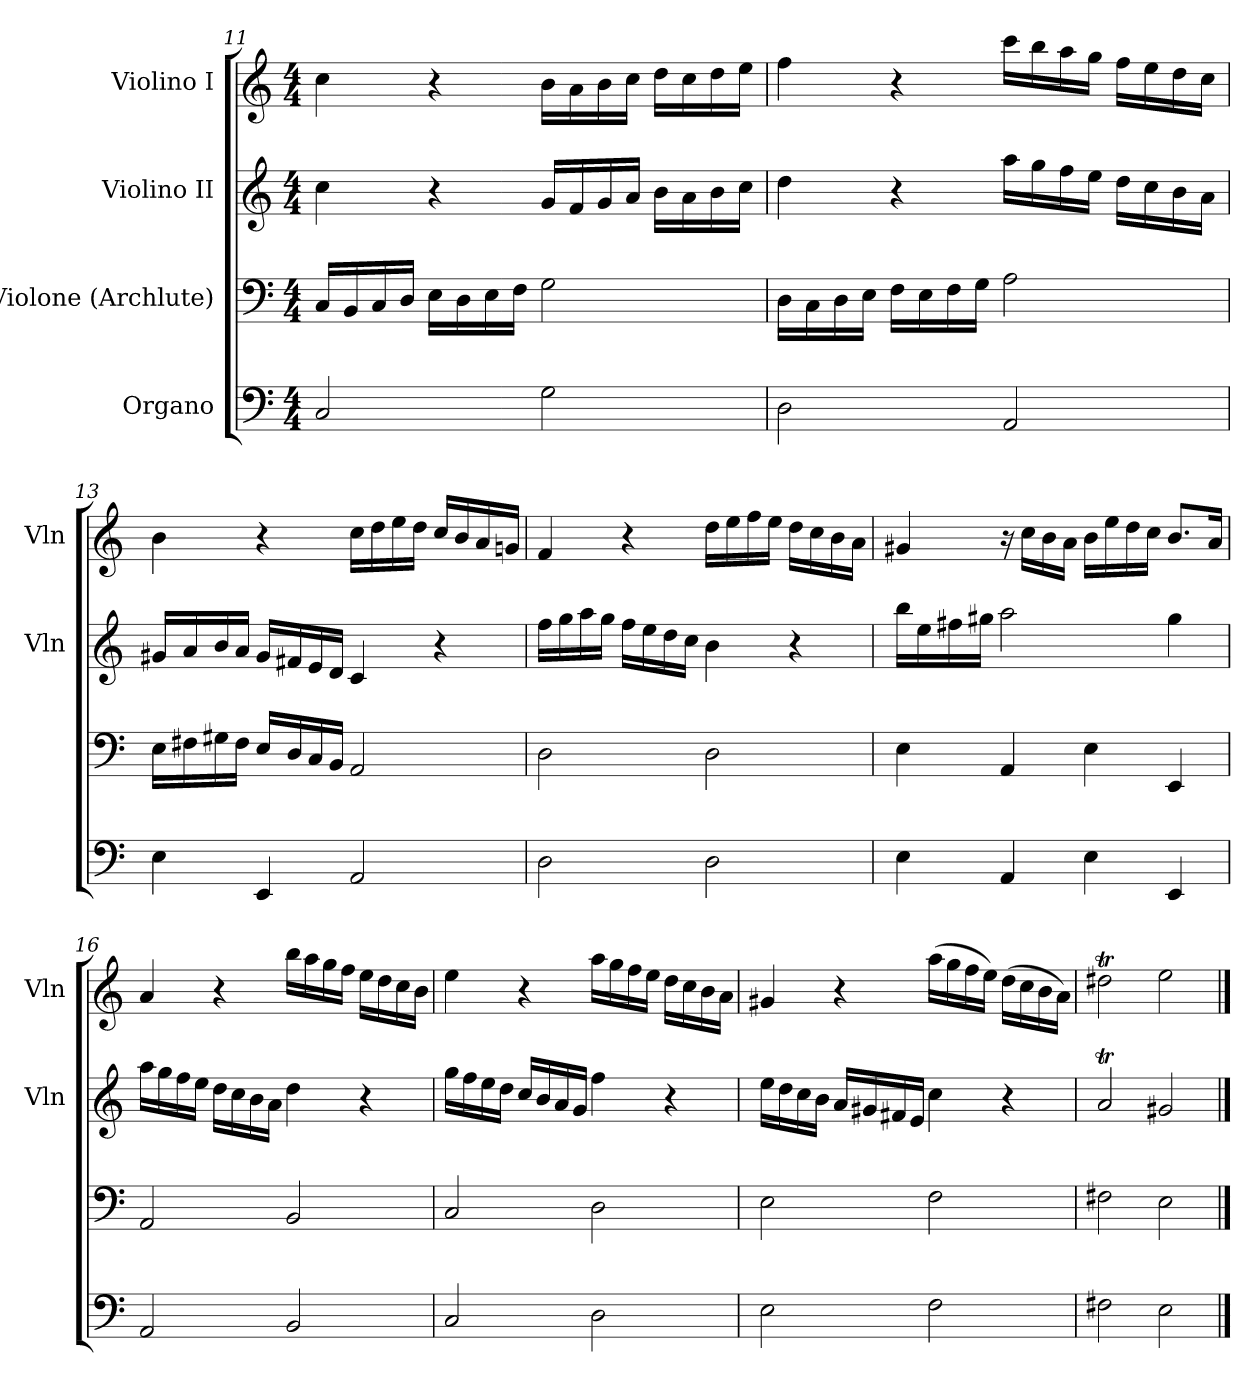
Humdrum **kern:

**kern	**kern	**kern	**kern
*part4	*part3	*part2	*part1
*staff4	*staff3	*staff2	*staff1
*I"Organo	*I"Violone (Archlute)	*I"Violino II	*I"Violino I
*	*	*I'Vln	*I'Vln
*clefF4	*clefF4	*clefG2	*clefG2
*k[]	*k[]	*k[]	*k[]
*a:	*a:	*a:	*a:
*M4/4	*M4/4	*M4/4	*M4/4
=11	=11	=11	=11
2C/	16C/LL	4cc\	4cc\
.	16BB/	.	.
.	16C/	.	.
.	16D/JJ	.	.
.	16E\LL	4r	4r
.	16D\	.	.
.	16E\	.	.
.	16F\JJ	.	.
2G\	2G\	16g/LL	16b\LL
.	.	16f/	16a\
.	.	16g/	16b\
.	.	16a/JJ	16cc\JJ
.	.	16b\LL	16dd\LL
.	.	16a\	16cc\
.	.	16b\	16dd\
.	.	16cc\JJ	16ee\JJ
=12	=12	=12	=12
2D\	16D\LL	4dd\	4ff\
.	16C\	.	.
.	16D\	.	.
.	16E\JJ	.	.
.	16F\LL	4r	4r
.	16E\	.	.
.	16F\	.	.
.	16G\JJ	.	.
2AA/	2A\	16aa\LL	16ccc\LL
.	.	16gg\	16bb\
.	.	16ff\	16aa\
.	.	16ee\JJ	16gg\JJ
.	.	16dd\LL	16ff\LL
.	.	16cc\	16ee\
.	.	16b\	16dd\
.	.	16a\JJ	16cc\JJ
=13	=13	=13	=13
4E\	16E\LL	16g#X/LL	4b\
.	16F#X\	16a/	.
.	16G#X\	16b/	.
.	16F#\JJ	16a/JJ	.
4EE/	16E/LL	16g#/LL	4r
.	16D/	16f#X/	.
.	16C/	16e/	.
.	16BB/JJ	16d/JJ	.
2AA/	2AA/	4c/	16cc\LL
.	.	.	16dd\
.	.	.	16ee\
.	.	.	16dd\JJ
.	.	4r	16cc/LL
.	.	.	16b/
.	.	.	16a/
.	.	.	16gn/JJ
=14	=14	=14	=14
2D\	2D\	16ff\LL	4f/
.	.	16gg\	.
.	.	16aa\	.
.	.	16gg\JJ	.
.	.	16ff\LL	4r
.	.	16ee\	.
.	.	16dd\	.
.	.	16cc\JJ	.
2D\	2D\	4b\	16dd\LL
.	.	.	16ee\
.	.	.	16ff\
.	.	.	16ee\JJ
.	.	4r	16dd\LL
.	.	.	16cc\
.	.	.	16b\
.	.	.	16a\JJ
=15	=15	=15	=15
4E\	4E\	16bb\LL	4g#X/
.	.	16ee\	.
.	.	16ff#X\	.
.	.	16gg#X\JJ	.
4AA/	4AA/	2aa\	16r
.	.	.	16cc\LL
.	.	.	16b\
.	.	.	16a\JJ
4E\	4E\	.	16b\LL
.	.	.	16ee\
.	.	.	16dd\
.	.	.	16cc\JJ
4EE/	4EE/	4gg#\	8.b/L
.	.	.	16a/Jk
=16	=16	=16	=16
2AA/	2AA/	16aa\LL	4a/
.	.	16gg\	.
.	.	16ff\	.
.	.	16ee\JJ	.
.	.	16dd\LL	4r
.	.	16cc\	.
.	.	16b\	.
.	.	16a\JJ	.
2BB/	2BB/	4dd\	16bb\LL
.	.	.	16aa\
.	.	.	16gg\
.	.	.	16ff\JJ
.	.	4r	16ee\LL
.	.	.	16dd\
.	.	.	16cc\
.	.	.	16b\JJ
=17	=17	=17	=17
2C/	2C/	16gg\LL	4ee\
.	.	16ff\	.
.	.	16ee\	.
.	.	16dd\JJ	.
.	.	16cc/LL	4r
.	.	16b/	.
.	.	16a/	.
.	.	16g/JJ	.
2D\	2D\	4ff\	16aa\LL
.	.	.	16gg\
.	.	.	16ff\
.	.	.	16ee\JJ
.	.	4r	16dd\LL
.	.	.	16cc\
.	.	.	16b\
.	.	.	16a\JJ
=18	=18	=18	=18
2E\	2E\	16ee\LL	4g#X/
.	.	16dd\	.
.	.	16cc\	.
.	.	16b\JJ	.
.	.	16a/LL	4r
.	.	16g#X/	.
.	.	16f#X/	.
.	.	16e/JJ	.
2F\	2F\	4cc\	(16aa\LL
.	.	.	16gg\
.	.	.	16ff\
.	.	.	16ee\JJ)
.	.	4r	(16dd\LL
.	.	.	16cc\
.	.	.	16b\
.	.	.	16a\JJ)
=19	=19	=19	=19
2F#X\	2F#X\	2aT/	2dd#Xt\
2E\	2E\	2g#X/	2ee\
==	==	==	==
*-	*-	*-	*-
